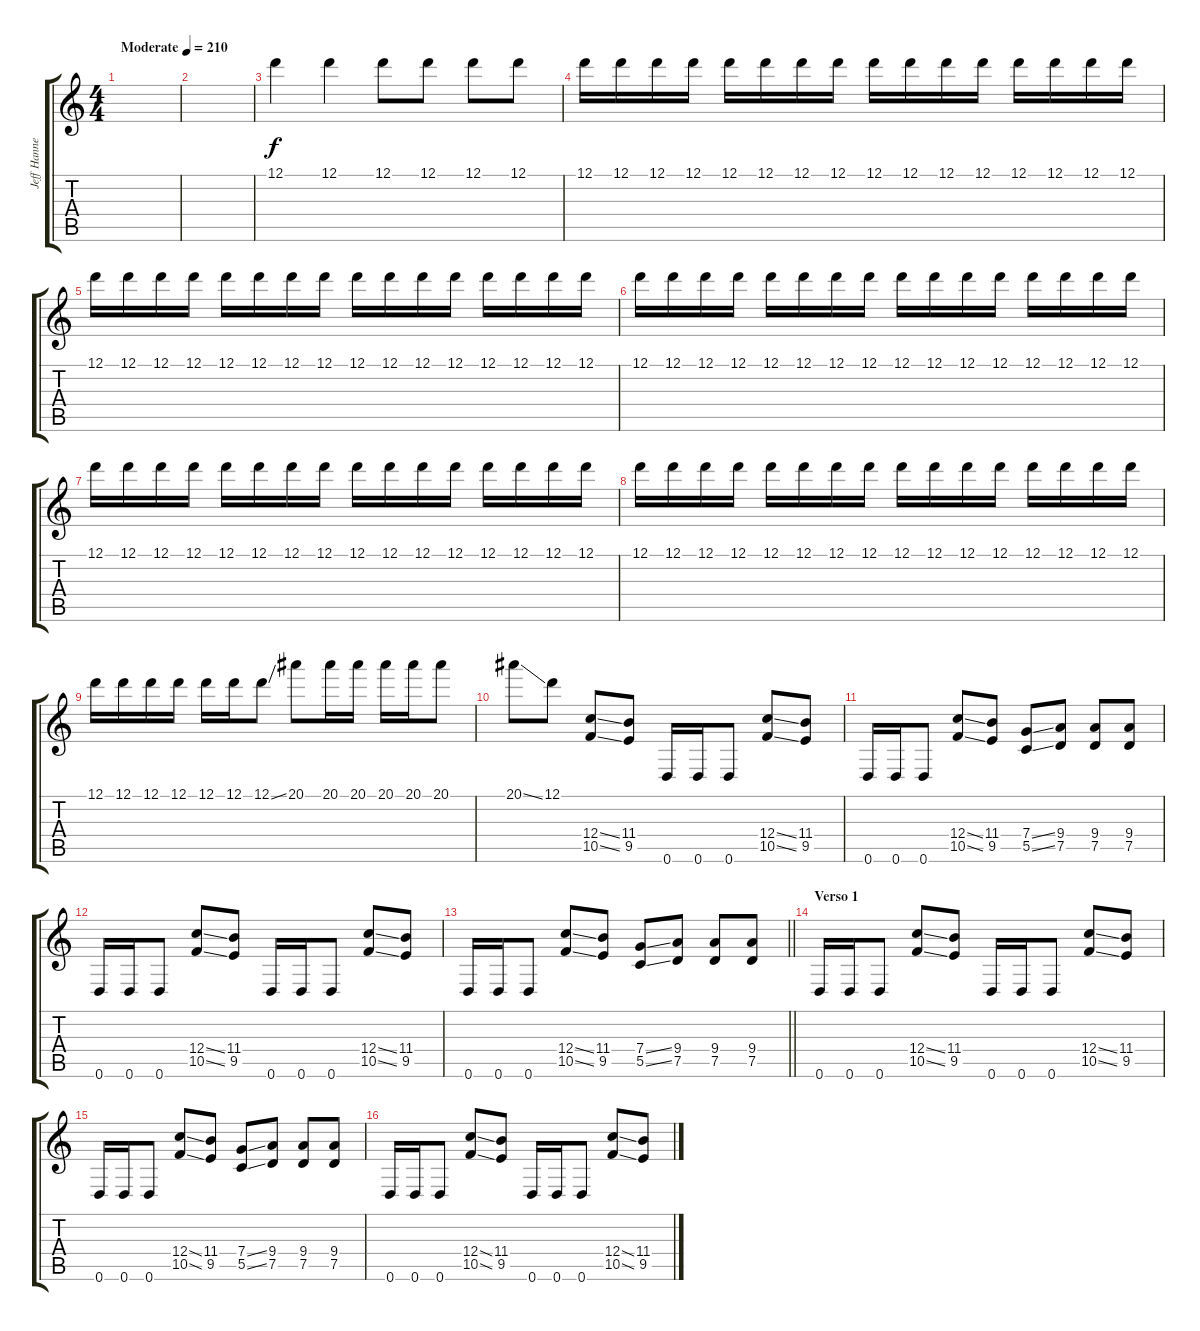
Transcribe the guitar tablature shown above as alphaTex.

\track ("Jeff Hanneman" "Jeff Hanne") {instrument overdrivenguitar}
\staff {score tabs}
\tuning (D4 A3 F3 C3 G2 D2) {hide}
\ts (4 4)
\tempo (210 "Moderate")
\clef g2
\ks c
|
|
12.1.4 12.1.4 12.1.8 12.1.8 12.1.8 12.1.8 |
12.1.16 12.1.16 12.1.16 12.1.16 12.1.16 12.1.16 12.1.16 12.1.16 12.1.16 12.1.16 12.1.16 12.1.16 12.1.16 12.1.16 12.1.16 12.1.16 |
12.1.16 12.1.16 12.1.16 12.1.16 12.1.16 12.1.16 12.1.16 12.1.16 12.1.16 12.1.16 12.1.16 12.1.16 12.1.16 12.1.16 12.1.16 12.1.16 |
12.1.16 12.1.16 12.1.16 12.1.16 12.1.16 12.1.16 12.1.16 12.1.16 12.1.16 12.1.16 12.1.16 12.1.16 12.1.16 12.1.16 12.1.16 12.1.16 |
12.1.16 12.1.16 12.1.16 12.1.16 12.1.16 12.1.16 12.1.16 12.1.16 12.1.16 12.1.16 12.1.16 12.1.16 12.1.16 12.1.16 12.1.16 12.1.16 |
12.1.16 12.1.16 12.1.16 12.1.16 12.1.16 12.1.16 12.1.16 12.1.16 12.1.16 12.1.16 12.1.16 12.1.16 12.1.16 12.1.16 12.1.16 12.1.16 |
12.1.16 12.1.16 12.1.16 12.1.16 12.1.16 12.1.16 12.1{ss}.8 20.1.8 20.1.16 20.1.16 20.1.16 20.1.16 20.1.8 |
20.1{ss}.8 12.1.8 (12.4{ss} 10.5{ss}).8 (11.4 9.5).8 0.6.16 0.6.16 0.6.8 (12.4{ss} 10.5{ss}).8 (11.4 9.5).8 |
0.6.16 0.6.16 0.6.8 (12.4{ss} 10.5{ss}).8 (11.4 9.5).8 (7.4{ss} 5.5{ss}).8 (9.4 7.5).8 (9.4 7.5).8 (9.4 7.5).8 |
0.6.16 0.6.16 0.6.8 (12.4{ss} 10.5{ss}).8 (11.4 9.5).8 0.6.16 0.6.16 0.6.8 (12.4{ss} 10.5{ss}).8 (11.4 9.5).8 |
\barLineRight lightlight
0.6.16 0.6.16 0.6.8 (12.4{ss} 10.5{ss}).8 (11.4 9.5).8 (7.4{ss} 5.5{ss}).8 (9.4 7.5).8 (9.4 7.5).8 (9.4 7.5).8 |
\section ("" "Verso 1")
0.6.16 0.6.16 0.6.8 (12.4{ss} 10.5{ss}).8 (11.4 9.5).8 0.6.16 0.6.16 0.6.8 (12.4{ss} 10.5{ss}).8 (11.4 9.5).8 |
0.6.16 0.6.16 0.6.8 (12.4{ss} 10.5{ss}).8 (11.4 9.5).8 (7.4{ss} 5.5{ss}).8 (9.4 7.5).8 (9.4 7.5).8 (9.4 7.5).8 |
0.6.16 0.6.16 0.6.8 (12.4{ss} 10.5{ss}).8 (11.4 9.5).8 0.6.16 0.6.16 0.6.8 (12.4{ss} 10.5{ss}).8 (11.4 9.5).8
